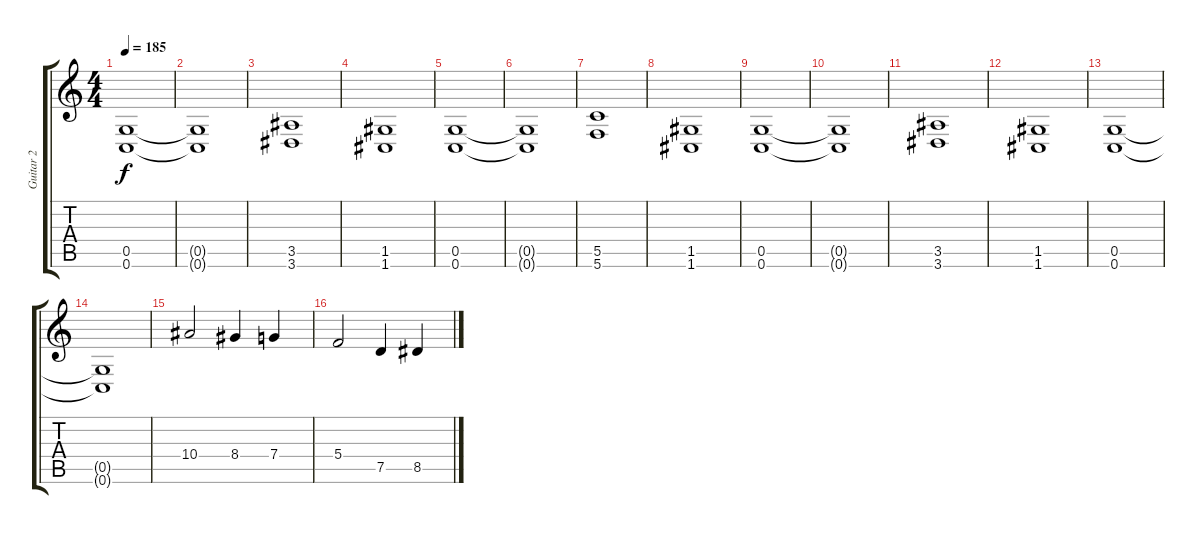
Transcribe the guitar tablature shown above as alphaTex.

\track ("Guitar 2" "Guitar 2") {instrument distortionguitar}
\staff {score tabs}
\tuning (D4 A3 F3 C3 G2 C2) {hide}
\ts (4 4)
\tempo 185
\clef g2
\ks c
(0.5 0.6).1{dy f} |
(0.5{t} 0.6{t}).1 |
(3.5 3.6).1 |
(1.5 1.6).1 |
(0.5 0.6).1 |
(0.5{t} 0.6{t}).1 |
(5.5 5.6).1 |
(1.5 1.6).1 |
(0.5 0.6).1 |
(0.5{t} 0.6{t}).1 |
(3.5 3.6).1 |
(1.5 1.6).1 |
(0.5 0.6).1 |
(0.5{t} 0.6{t}).1 |
10.4.2 8.4.4 7.4.4 |
5.4.2 7.5.4 8.5.4
